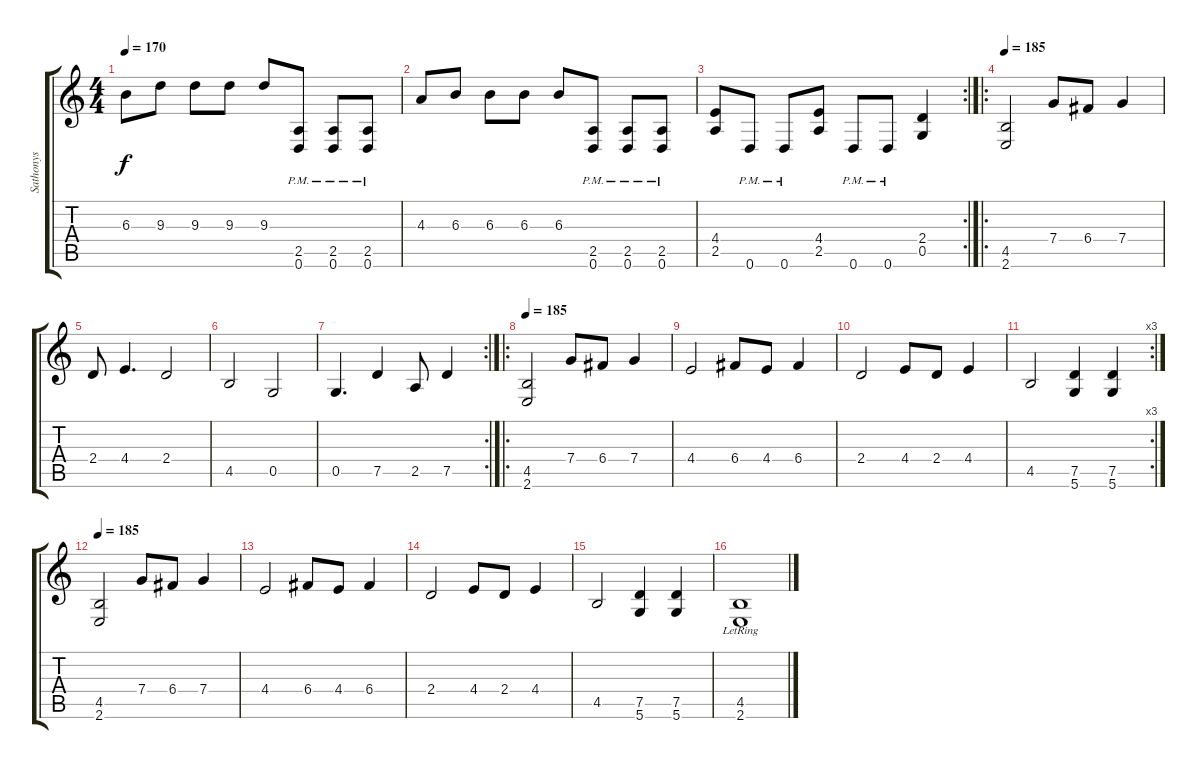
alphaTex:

\track ("Sathonys" "Sathonys") {instrument distortionguitar}
\staff {score tabs}
\tuning (D4 A3 F3 C3 G2 D2) {hide}
\ts (4 4)
\tempo 170
\clef g2
\ks c
6.3.8{dy f} 9.3.8 9.3.8 9.3.8 9.3.8 (2.5 0.6{pm}).8 (2.5 0.6{pm}).8 (2.5 0.6{pm}).8 |
4.3.8 6.3.8 6.3.8 6.3.8 6.3.8 (2.5 0.6{pm}).8 (2.5 0.6{pm}).8 (2.5 0.6{pm}).8 |
\rc 2
(4.4 2.5).8 0.6{pm}.8 0.6{pm}.8 (4.4 2.5).8 0.6{pm}.8 0.6{pm}.8 (2.4 0.5).4 |
\ro
\tempo 185
(4.5 2.6).2 7.4.8 6.4.8 7.4.4 |
2.4.8 4.4.4{d} 2.4.2 |
4.5.2 0.5.2 |
\rc 2
0.5.4{d} 7.5.4 2.5.8 7.5.4 |
\ro
\tempo 185
(4.5 2.6).2 7.4.8 6.4.8 7.4.4 |
4.4.2 6.4.8 4.4.8 6.4.4 |
2.4.2 4.4.8 2.4.8 4.4.4 |
\rc 3
4.5.2 (7.5 5.6).4 (7.5 5.6).4 |
\tempo 185
(4.5 2.6).2 7.4.8 6.4.8 7.4.4 |
4.4.2 6.4.8 4.4.8 6.4.4 |
2.4.2 4.4.8 2.4.8 4.4.4 |
4.5.2 (7.5 5.6).4 (7.5 5.6).4 |
(4.5{lr} 2.6{lr}).1
